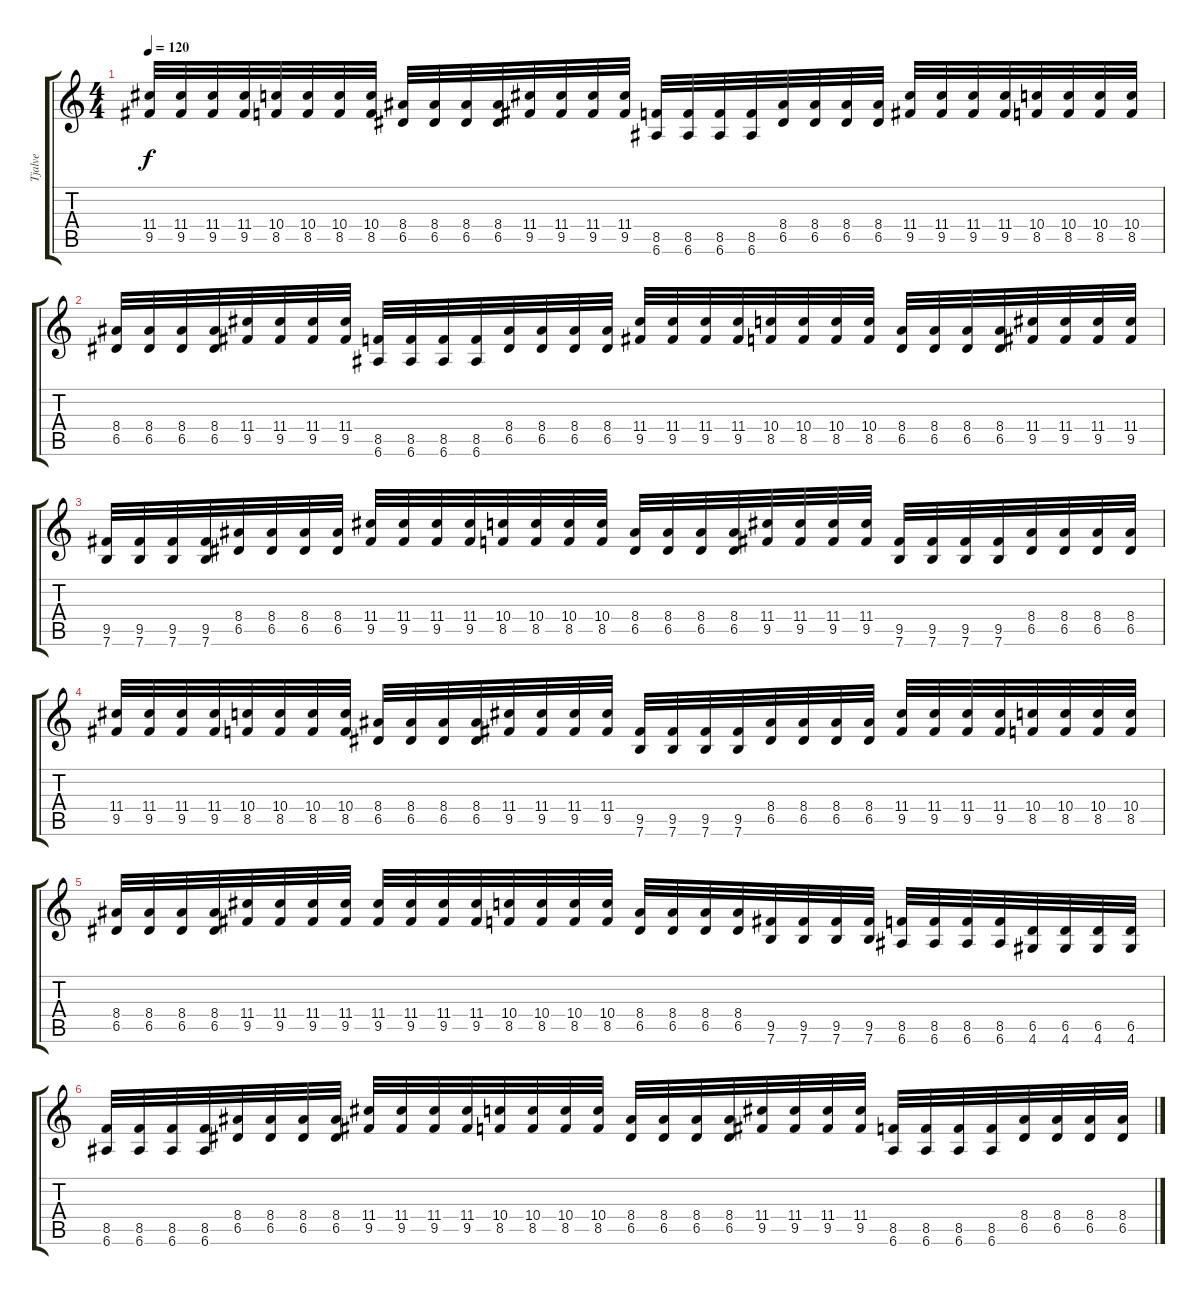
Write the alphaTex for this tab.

\track ("Tjalve" "Tjalve") {instrument distortionguitar}
\staff {score tabs}
\tuning (E4 B3 G3 D3 A2 E2) {hide}
\ts (4 4)
\tempo 120
\clef g2
\ks c
(11.4 9.5).32{dy f} (11.4 9.5).32 (11.4 9.5).32 (11.4 9.5).32 (10.4 8.5).32 (10.4 8.5).32 (10.4 8.5).32 (10.4 8.5).32 (8.4 6.5).32 (8.4 6.5).32 (8.4 6.5).32 (8.4 6.5).32 (11.4 9.5).32 (11.4 9.5).32 (11.4 9.5).32 (11.4 9.5).32 (8.5 6.6).32 (8.5 6.6).32 (8.5 6.6).32 (8.5 6.6).32 (8.4 6.5).32 (8.4 6.5).32 (8.4 6.5).32 (8.4 6.5).32 (11.4 9.5).32 (11.4 9.5).32 (11.4 9.5).32 (11.4 9.5).32 (10.4 8.5).32 (10.4 8.5).32 (10.4 8.5).32 (10.4 8.5).32 |
(8.4 6.5).32 (8.4 6.5).32 (8.4 6.5).32 (8.4 6.5).32 (11.4 9.5).32 (11.4 9.5).32 (11.4 9.5).32 (11.4 9.5).32 (8.5 6.6).32 (8.5 6.6).32 (8.5 6.6).32 (8.5 6.6).32 (8.4 6.5).32 (8.4 6.5).32 (8.4 6.5).32 (8.4 6.5).32 (11.4 9.5).32 (11.4 9.5).32 (11.4 9.5).32 (11.4 9.5).32 (10.4 8.5).32 (10.4 8.5).32 (10.4 8.5).32 (10.4 8.5).32 (8.4 6.5).32 (8.4 6.5).32 (8.4 6.5).32 (8.4 6.5).32 (11.4 9.5).32 (11.4 9.5).32 (11.4 9.5).32 (11.4 9.5).32 |
(9.5 7.6).32 (9.5 7.6).32 (9.5 7.6).32 (9.5 7.6).32 (8.4 6.5).32 (8.4 6.5).32 (8.4 6.5).32 (8.4 6.5).32 (11.4 9.5).32 (11.4 9.5).32 (11.4 9.5).32 (11.4 9.5).32 (10.4 8.5).32 (10.4 8.5).32 (10.4 8.5).32 (10.4 8.5).32 (8.4 6.5).32 (8.4 6.5).32 (8.4 6.5).32 (8.4 6.5).32 (11.4 9.5).32 (11.4 9.5).32 (11.4 9.5).32 (11.4 9.5).32 (9.5 7.6).32 (9.5 7.6).32 (9.5 7.6).32 (9.5 7.6).32 (8.4 6.5).32 (8.4 6.5).32 (8.4 6.5).32 (8.4 6.5).32 |
(11.4 9.5).32 (11.4 9.5).32 (11.4 9.5).32 (11.4 9.5).32 (10.4 8.5).32 (10.4 8.5).32 (10.4 8.5).32 (10.4 8.5).32 (8.4 6.5).32 (8.4 6.5).32 (8.4 6.5).32 (8.4 6.5).32 (11.4 9.5).32 (11.4 9.5).32 (11.4 9.5).32 (11.4 9.5).32 (9.5 7.6).32 (9.5 7.6).32 (9.5 7.6).32 (9.5 7.6).32 (8.4 6.5).32 (8.4 6.5).32 (8.4 6.5).32 (8.4 6.5).32 (11.4 9.5).32 (11.4 9.5).32 (11.4 9.5).32 (11.4 9.5).32 (10.4 8.5).32 (10.4 8.5).32 (10.4 8.5).32 (10.4 8.5).32 |
(8.4 6.5).32 (8.4 6.5).32 (8.4 6.5).32 (8.4 6.5).32 (11.4 9.5).32 (11.4 9.5).32 (11.4 9.5).32 (11.4 9.5).32 (11.4 9.5).32 (11.4 9.5).32 (11.4 9.5).32 (11.4 9.5).32 (10.4 8.5).32 (10.4 8.5).32 (10.4 8.5).32 (10.4 8.5).32 (8.4 6.5).32 (8.4 6.5).32 (8.4 6.5).32 (8.4 6.5).32 (9.5 7.6).32 (9.5 7.6).32 (9.5 7.6).32 (9.5 7.6).32 (8.5 6.6).32 (8.5 6.6).32 (8.5 6.6).32 (8.5 6.6).32 (6.5 4.6).32 (6.5 4.6).32 (6.5 4.6).32 (6.5 4.6).32 |
(8.5 6.6).32 (8.5 6.6).32 (8.5 6.6).32 (8.5 6.6).32 (8.4 6.5).32 (8.4 6.5).32 (8.4 6.5).32 (8.4 6.5).32 (11.4 9.5).32 (11.4 9.5).32 (11.4 9.5).32 (11.4 9.5).32 (10.4 8.5).32 (10.4 8.5).32 (10.4 8.5).32 (10.4 8.5).32 (8.4 6.5).32 (8.4 6.5).32 (8.4 6.5).32 (8.4 6.5).32 (11.4 9.5).32 (11.4 9.5).32 (11.4 9.5).32 (11.4 9.5).32 (8.5 6.6).32 (8.5 6.6).32 (8.5 6.6).32 (8.5 6.6).32 (8.4 6.5).32 (8.4 6.5).32 (8.4 6.5).32 (8.4 6.5).32
